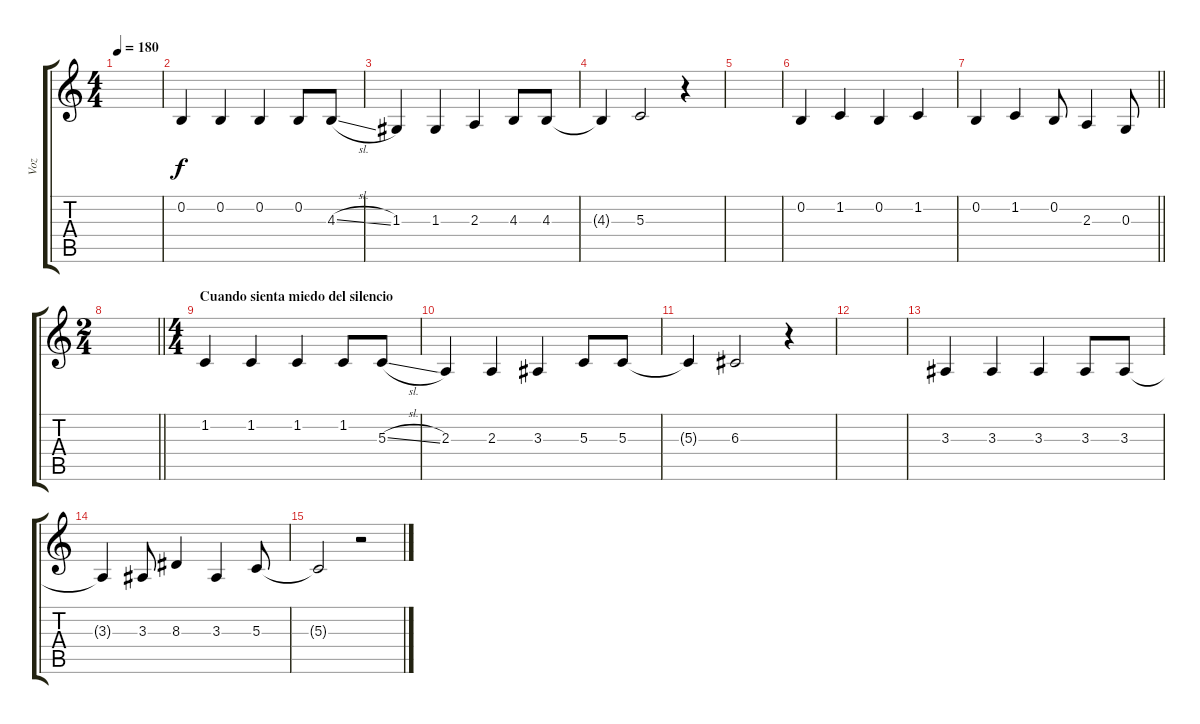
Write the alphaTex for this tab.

\track ("Voz" "Voz") {instrument sopranosax}
\staff {score tabs}
\tuning (E4 B3 G3 D3 A2 E2) {hide}
\ts (4 4)
\tempo 180
\clef g2
\ks c
|
0.2.4 0.2.4 0.2.4 0.2.8 4.3{sl}.8 |
1.3.4 1.3.4 2.3.4 4.3.8 4.3.8 |
4.3{t}.4 5.3.2 r.4 |
|
0.2.4 1.2.4 0.2.4 1.2.4 |
\barLineRight lightlight
0.2.4 1.2.4 0.2.8 2.3.4 0.3.8 |
\ts (2 4)
\barLineRight lightlight
|
\ts (4 4)
\section ("" "Cuando sienta miedo del silencio")
1.2.4 1.2.4 1.2.4 1.2.8 5.3{sl}.8 |
2.3.4 2.3.4 3.3.4 5.3.8 5.3.8 |
5.3{t}.4 6.3.2 r.4 |
|
3.3.4 3.3.4 3.3.4 3.3.8 3.3.8 |
3.3{t}.4 3.3.8 8.3.4 3.3.4 5.3.8 |
5.3{t}.2 r.2
